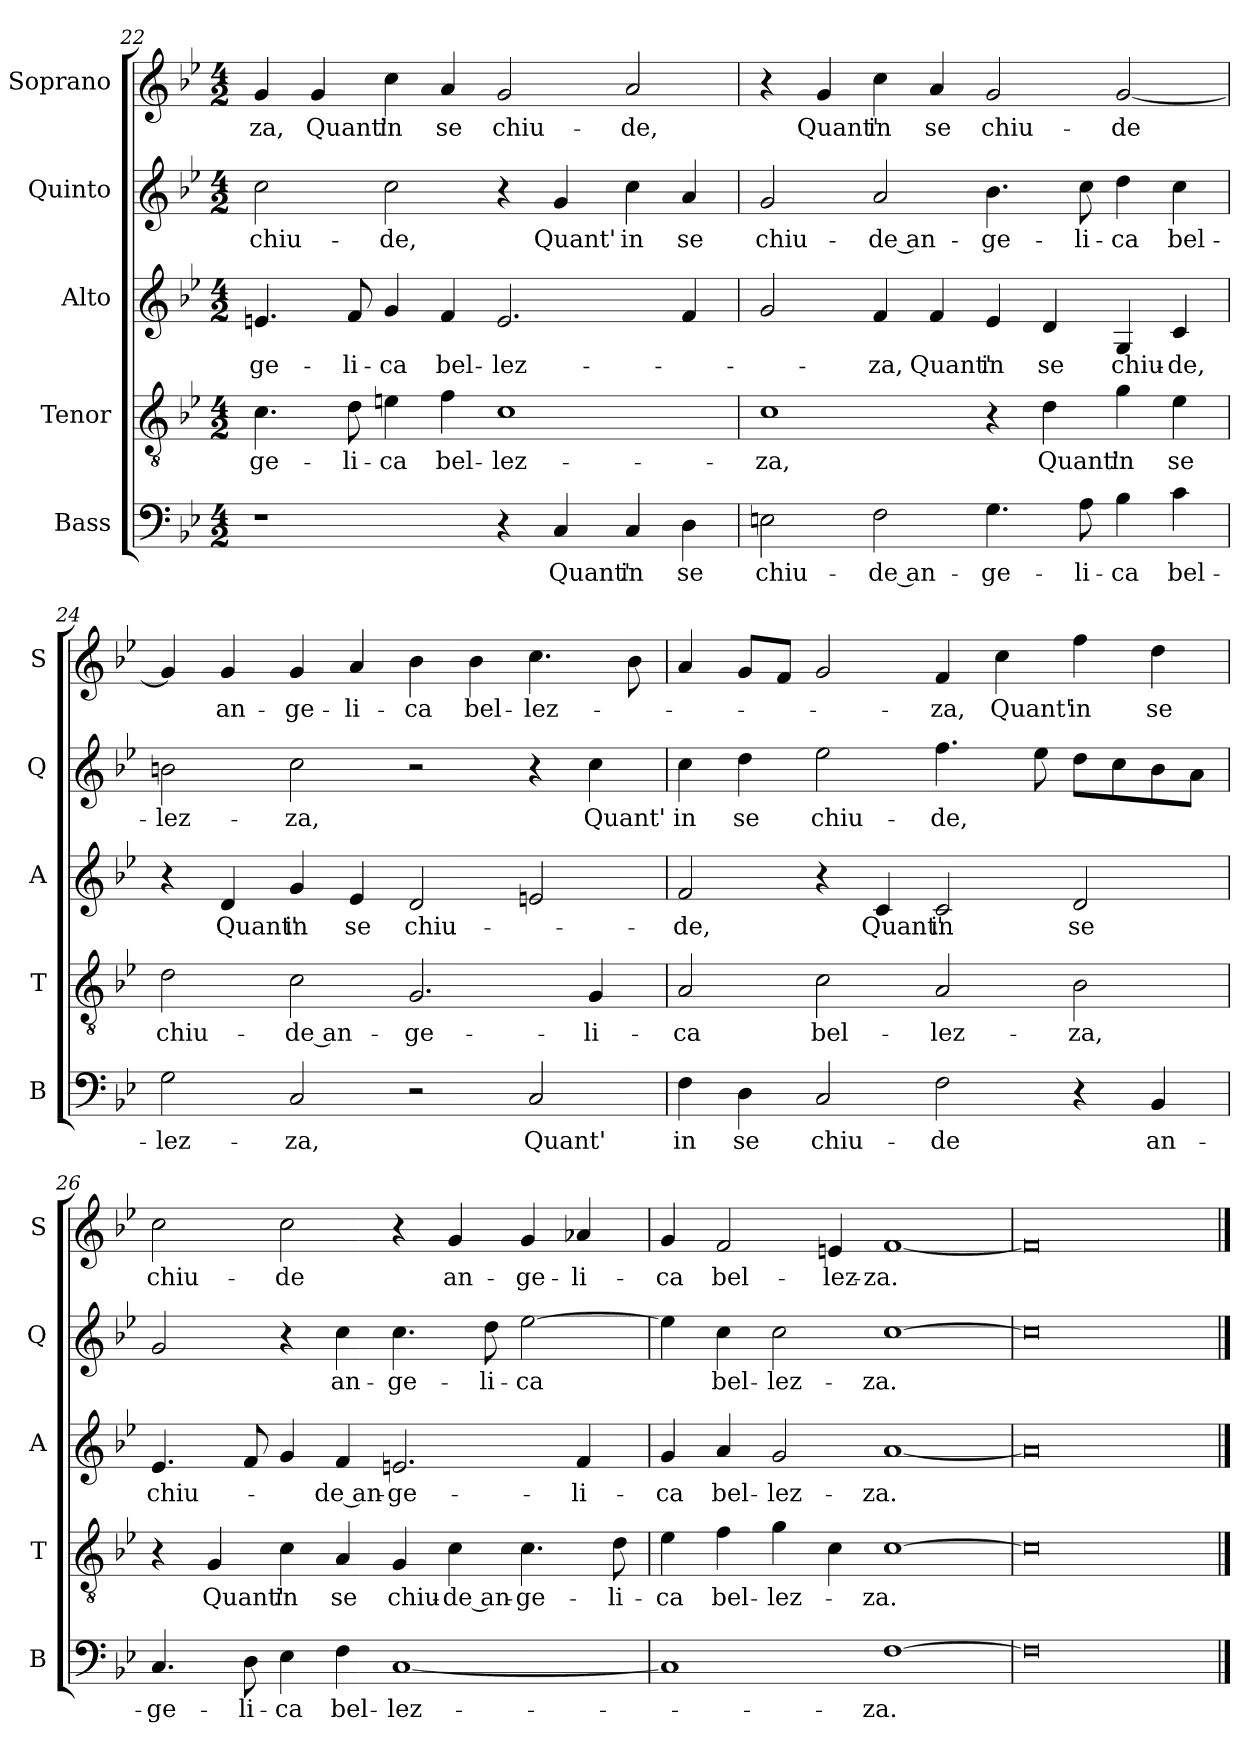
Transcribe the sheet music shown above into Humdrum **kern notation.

**kern	**text	**kern	**text	**kern	**text	**kern	**text	**kern	**text
*part5	*part5	*part4	*part4	*part3	*part3	*part2	*part2	*part1	*part1
*staff5	*staff5	*staff4	*staff4	*staff3	*staff3	*staff2	*staff2	*staff1	*staff1
*I"Bass	*	*I"Tenor	*	*I"Alto	*	*I"Quinto	*	*I"Soprano	*
*I'B	*	*I'T	*	*I'A	*	*I'Q	*	*I'S	*
!!LO:LB:g=z
*clefF4	*	*clefGv2	*	*clefG2	*	*clefG2	*	*clefG2	*
*k[b-e-]	*	*k[b-e-]	*	*k[b-e-]	*	*k[b-e-]	*	*k[b-e-]	*
*B-:	*	*B-:	*	*B-:	*	*B-:	*	*B-:	*
*M4/2	*	*M4/2	*	*M4/2	*	*M4/2	*	*M4/2	*
=22	=22	=22	=22	=22	=22	=22	=22	=22	=22
!	!	!	!LO:LY:b	!	!LO:LY:b	!	!LO:LY:b	!	!LO:LY:b
1r	.	4.c\	-ge-	4.en/	-ge-	2cc\	chiu-	4g/	-za,
!	!	!	!	!	!	!	!	!	!LO:LY:b
.	.	.	.	.	.	.	.	4g/	Quant'
!	!	!	!LO:LY:b	!	!LO:LY:b	!	!	!	!
.	.	8d\	-li-	8f/	-li-	.	.	.	.
!	!	!	!LO:LY:b	!	!LO:LY:b	!	!LO:LY:b	!	!LO:LY:b
.	.	4en\	-ca	4g/	-ca	2cc\	-de,	4cc\	in
!	!	!	!LO:LY:b	!	!LO:LY:b	!	!	!	!LO:LY:b
.	.	4f\	bel-	4f/	bel-	.	.	4a/	se
!	!	!	!LO:LY:b	!	!LO:LY:b	!	!	!	!LO:LY:b
4r	.	1c	-lez-	2.e/	-lez-	4r	.	2g/	chiu-
!	!LO:LY:b	!	!	!	!	!	!LO:LY:b	!	!
4C/	Quant'	.	.	.	.	4g/	Quant'	.	.
!	!LO:LY:b	!	!	!	!	!	!LO:LY:b	!	!LO:LY:b
4C/	in	.	.	.	.	4cc\	in	2a/	-de,
!	!LO:LY:b	!	!	!	!	!	!LO:LY:b	!	!
4D\	se	.	.	4f/	.	4a/	se	.	.
=23	=23	=23	=23	=23	=23	=23	=23	=23	=23
!	!LO:LY:b	!	!LO:LY:b	!	!	!	!LO:LY:b	!	!
2En\	chiu-	1c	-za,	2g/	.	2g/	chiu-	4r	.
!	!	!	!	!	!	!	!	!	!LO:LY:b
.	.	.	.	.	.	.	.	4g/	Quant'
!	!LO:LY:b	!	!	!	!LO:LY:b	!	!LO:LY:b	!	!LO:LY:b
2F\	-de an-	.	.	4f/	-za,	2a/	-de an-	4cc\	in
!	!	!	!	!	!LO:LY:b	!	!	!	!LO:LY:b
.	.	.	.	4f/	Quant'	.	.	4a/	se
!	!LO:LY:b	!	!	!	!LO:LY:b	!	!LO:LY:b	!	!LO:LY:b
4.G\	-ge-	4r	.	4e-/	in	4.b-\	-ge-	2g/	chiu-
!	!	!	!LO:LY:b	!	!LO:LY:b	!	!	!	!
.	.	4d\	Quant'	4d/	se	.	.	.	.
!	!LO:LY:b	!	!	!	!	!	!LO:LY:b	!	!
8A\	-li-	.	.	.	.	8cc\	-li-	.	.
!	!LO:LY:b	!	!LO:LY:b	!	!LO:LY:b	!	!LO:LY:b	!	!LO:LY:b
4B-\	-ca	4g\	in	4G/	chiu-	4dd\	-ca	[2g/	-de
!	!LO:LY:b	!	!LO:LY:b	!	!LO:LY:b	!	!LO:LY:b	!	!
4c\	bel-	4e-\	se	4c/	-de,	4cc\	bel-	.	.
=24	=24	=24	=24	=24	=24	=24	=24	=24	=24
!	!LO:LY:b	!	!LO:LY:b	!	!	!	!LO:LY:b	!	!
2G\	-lez-	2d\	chiu-	4r	.	2bn\	-lez-	4g/]	.
!	!	!	!	!	!LO:LY:b	!	!	!	!LO:LY:b
.	.	.	.	4d/	Quant'	.	.	4g/	an-
!	!LO:LY:b	!	!LO:LY:b	!	!LO:LY:b	!	!LO:LY:b	!	!LO:LY:b
2C/	-za,	2c\	-de an-	4g/	in	2cc\	-za,	4g/	-ge-
!	!	!	!	!	!LO:LY:b	!	!	!	!LO:LY:b
.	.	.	.	4e-/	se	.	.	4a/	-li-
!	!	!	!LO:LY:b	!	!LO:LY:b	!	!	!	!LO:LY:b
2r	.	2.G/	-ge-	2d/	chiu-	2r	.	4b-\	-ca
!	!	!	!	!	!	!	!	!	!LO:LY:b
.	.	.	.	.	.	.	.	4b-\	bel-
!	!LO:LY:b	!	!	!	!	!	!	!	!LO:LY:b
2C/	Quant'	.	.	2en/	.	4r	.	4.cc\	-lez-
!	!	!	!LO:LY:b	!	!	!	!LO:LY:b	!	!
.	.	4G/	-li-	.	.	4cc\	Quant'	.	.
.	.	.	.	.	.	.	.	8b-\	.
!!LO:PB:g=z
=25	=25	=25	=25	=25	=25	=25	=25	=25	=25
!	!LO:LY:b	!	!LO:LY:b	!	!LO:LY:b	!	!LO:LY:b	!	!
4F\	in	2A/	-ca	2f/	-de,	4cc\	in	4a/	.
!	!LO:LY:b	!	!	!	!	!	!LO:LY:b	!	!
4D\	se	.	.	.	.	4dd\	se	8g/L	.
.	.	.	.	.	.	.	.	8f/J	.
!	!LO:LY:b	!	!LO:LY:b	!	!	!	!LO:LY:b	!	!
2C/	chiu-	2c\	bel-	4r	.	2ee-\	chiu-	2g/	.
!	!	!	!	!	!LO:LY:b	!	!	!	!
.	.	.	.	4c/	Quant'	.	.	.	.
!	!LO:LY:b	!	!LO:LY:b	!	!LO:LY:b	!	!LO:LY:b	!	!LO:LY:b
2F\	-de	2A/	-lez-	2c/	in	4.ff\	-de,	4f/	-za,
!	!	!	!	!	!	!	!	!	!LO:LY:b
.	.	.	.	.	.	.	.	4cc\	Quant'
.	.	.	.	.	.	8ee-\	.	.	.
!	!	!	!LO:LY:b	!	!LO:LY:b	!	!	!	!LO:LY:b
4r	.	2B-\	-za,	2d/	se	8dd\L	.	4ff\	in
.	.	.	.	.	.	8cc\	.	.	.
!	!LO:LY:b	!	!	!	!	!	!	!	!LO:LY:b
4BB-/	an-	.	.	.	.	8b-\	.	4dd\	se
.	.	.	.	.	.	8a\J	.	.	.
=26	=26	=26	=26	=26	=26	=26	=26	=26	=26
!	!LO:LY:b	!	!	!	!LO:LY:b	!	!	!	!LO:LY:b
4.C/	-ge-	4r	.	4.e-/	chiu-	2g/	.	2cc\	chiu-
!	!	!	!LO:LY:b	!	!	!	!	!	!
.	.	4G/	Quant'	.	.	.	.	.	.
!	!LO:LY:b	!	!	!	!	!	!	!	!
8D\	-li-	.	.	8f/	.	.	.	.	.
!	!LO:LY:b	!	!LO:LY:b	!	!	!	!	!	!LO:LY:b
4E-\	-ca	4c\	in	4g/	.	4r	.	2cc\	-de
!	!LO:LY:b	!	!LO:LY:b	!	!LO:LY:b	!	!LO:LY:b	!	!
4F\	bel-	4A/	se	4f/	-de an-	4cc\	an-	.	.
!	!LO:LY:b	!	!LO:LY:b	!	!LO:LY:b	!	!LO:LY:b	!	!
[1C	-lez-	4G/	chiu-	2.en/	-ge-	4.cc\	-ge-	4r	.
!	!	!	!LO:LY:b	!	!	!	!	!	!LO:LY:b
.	.	4c\	-de an-	.	.	.	.	4g/	an-
!	!	!	!	!	!	!	!LO:LY:b	!	!
.	.	.	.	.	.	8dd\	-li-	.	.
!	!	!	!LO:LY:b	!	!	!	!LO:LY:b	!	!LO:LY:b
.	.	4.c\	-ge-	.	.	[2ee-\	-ca	4g/	-ge-
!	!	!	!	!	!LO:LY:b	!	!	!	!LO:LY:b
.	.	.	.	4f/	-li-	.	.	4a-X/	-li-
!	!	!	!LO:LY:b	!	!	!	!	!	!
.	.	8d\	-li-	.	.	.	.	.	.
!!LO:LB:g=z
=27	=27	=27	=27	=27	=27	=27	=27	=27	=27
!	!	!	!LO:LY:b	!	!LO:LY:b	!	!	!	!LO:LY:b
1C]	.	4e-\	-ca	4g/	-ca	4ee-\]	.	4g/	-ca
!	!	!	!LO:LY:b	!	!LO:LY:b	!	!LO:LY:b	!	!LO:LY:b
.	.	4f\	bel-	4a/	bel-	4cc\	bel-	2f/	bel-
!	!	!	!LO:LY:b	!	!LO:LY:b	!	!LO:LY:b	!	!
.	.	4g\	-lez-	2g/	-lez-	2cc\	-lez-	.	.
!	!	!	!	!	!	!	!	!	!LO:LY:b
.	.	4c\	.	.	.	.	.	4en/	-lez-
!	!LO:LY:b	!	!LO:LY:b	!	!LO:LY:b	!	!LO:LY:b	!	!LO:LY:b
[1F	-za.	[1c	-za.	[1a	-za.	[1cc	-za.	[1f	-za.
=28	=28	=28	=28	=28	=28	=28	=28	=28	=28
0F]	.	0c]	.	0a]	.	0cc]	.	0f]	.
==	==	==	==	==	==	==	==	==	==
*-	*-	*-	*-	*-	*-	*-	*-	*-	*-
